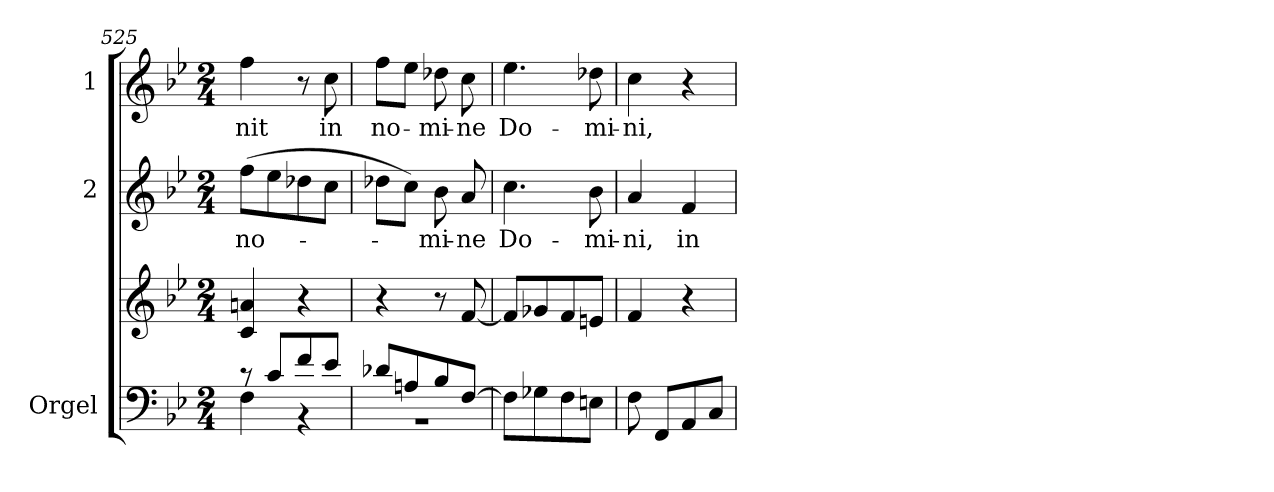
**kern	**kern	**kern	**text	**kern	**text
*part3	*part3	*part2	*part2	*part1	*part1
*staff4	*staff3	*staff2	*staff2	*staff1	*staff1
*I"Orgel	*	*I"2	*	*I"1	*
*I'Org.	*	*	*	*	*
*clefF4	*clefG2	*clefG2	*	*clefG2	*
*k[b-e-]	*k[b-e-]	*k[b-e-]	*	*k[b-e-]	*
*B-:	*B-:	*B-:	*	*B-:	*
*M2/4	*M2/4	*M2/4	*	*M2/4	*
=525	=525	=525	=525	=525	=525
*^	*	*	*	*	*
!	!	!	!	!LO:LY:b	!	!LO:LY:b
8rc	4F\	4c/ 4an/	(>8ff\L	no-	4ff\	-nit
8c/L	.	.	8ee-\	.	.	.
8f/	4r	4r	8dd-X\	.	8r	.
!	!	!	!	!	!	!LO:LY:b
8e-/J	.	.	8cc\J	.	8cc\	in
=526	=526	=526	=526	=526	=526	=526
!	!	!	!	!	!	!LO:LY:b
8d-X/L	2r	4r	8dd-X\L	.	8ff\L	no-
8An/	.	.	8cc\J)	.	8ee-\J	.
!	!	!	!	!LO:LY:b	!	!LO:LY:b
8B-/	.	8r	8b-\	-mi-	8dd-X\	-mi-
!	!	!	!	!LO:LY:b	!	!LO:LY:b
[>8F/J	.	[8f/	8a/	-ne	8cc\	-ne
*v	*v	*	*	*	*	*
=527	=527	=527	=527	=527	=527
!	!	!	!LO:LY:b	!	!LO:LY:b
8F\L]	8f/L]	4.cc\	Do-	4.ee-\	Do-
8G-X\	8g-X/	.	.	.	.
8F\	8f/	.	.	.	.
!	!	!	!LO:LY:b	!	!LO:LY:b
8En\J	8en/J	8b-\	-mi-	8dd-X\	-mi-
=528	=528	=528	=528	=528	=528
!	!	!	!LO:LY:b	!	!LO:LY:b
8F\	4f/	4a/	-ni,	4cc\	-ni,
8FF/L	.	.	.	.	.
!	!	!	!LO:LY:b	!	!
8AA/	4r	4f/	in	4r	.
8C/J	.	.	.	.	.
=	=	=	=	=	=
*-	*-	*-	*-	*-	*-
